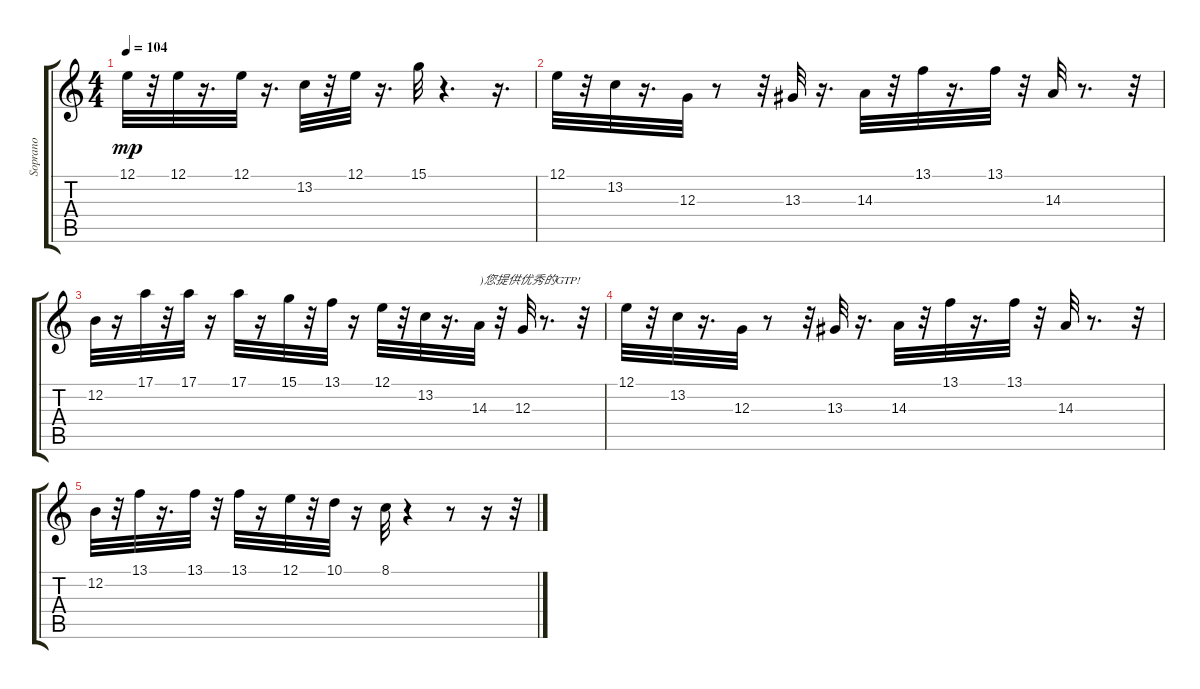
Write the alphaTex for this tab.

\track ("Soprano" "Soprano") {instrument acousticgrandpiano}
\staff {score tabs}
\tuning (E4 B3 G3 D3 A2 E2) {hide}
\ts (4 4)
\tempo 104
\clef g2
\ks c
12.1.32{dy mp} r.32 12.1.32 r.16{d} 12.1.32 r.16{d} 13.2.32 r.32 12.1.32 r.16{d} 15.1.32 r.4{d} r.16{d} |
12.1.32 r.32 13.2.32 r.16{d} 12.3.32 r.8 r.32 13.3.32 r.16{d} 14.3.32 r.32 13.1.32 r.16{d} 13.1.32 r.32 14.3.32 r.8{d} r.32 |
12.2.32 r.16 17.1.32 r.32 17.1.32 r.16 17.1.32 r.16 15.1.32 r.32 13.1.32 r.16 12.1.32 r.32 13.2.32 r.16{d} 14.3.32{txt ")您提供优秀的GTP!"} r.32 12.3.32 r.8{d} r.32 |
12.1.32 r.32 13.2.32 r.16{d} 12.3.32 r.8 r.32 13.3.32 r.16{d} 14.3.32 r.32 13.1.32 r.16{d} 13.1.32 r.32 14.3.32 r.8{d} r.32 |
12.2.32 r.32 13.1.32 r.16{d} 13.1.32 r.32 13.1.32 r.16 12.1.32 r.32 10.1.32 r.16 8.1.32 r.4 r.8 r.16 r.32
